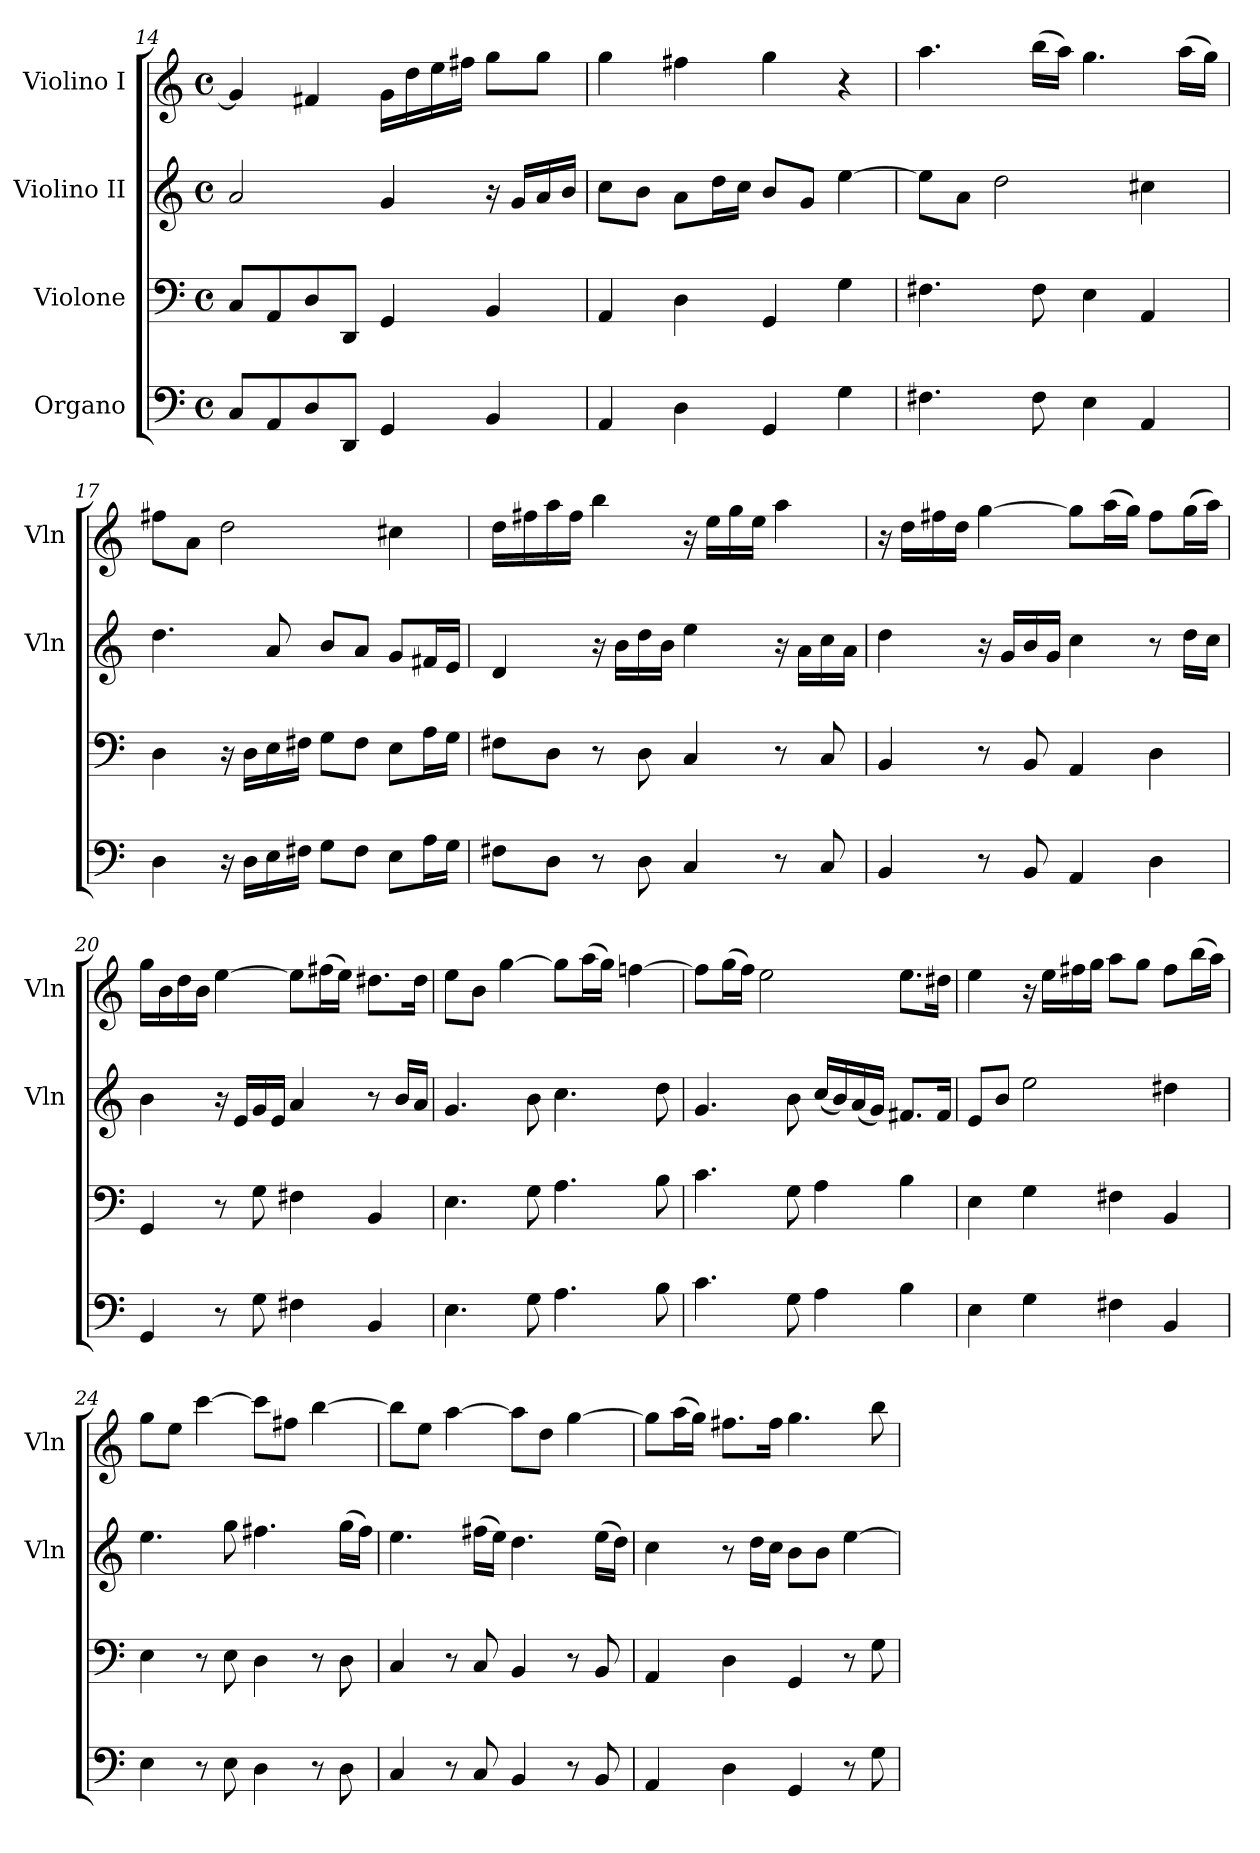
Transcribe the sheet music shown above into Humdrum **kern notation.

**kern	**kern	**kern	**kern
*part4	*part3	*part2	*part1
*staff4	*staff3	*staff2	*staff1
*I"Organo	*I"Violone	*I"Violino II	*I"Violino I
*	*	*I'Vln	*I'Vln
*clefF4	*clefF4	*clefG2	*clefG2
*k[]	*k[]	*k[]	*k[]
*M4/4	*M4/4	*M4/4	*M4/4
*met(c)	*met(c)	*met(c)	*met(c)
=14	=14	=14	=14
8CL	8CL	2a	4g]
8AA	8AA	.	.
8D	8D	.	4f#X
8DDJ	8DDJ	.	.
4GG	4GG	4g	16gLL
.	.	.	16dd
.	.	.	16ee
.	.	.	16ff#XJJ
4BB	4BB	16r	8ggL
.	.	16gLL	.
.	.	16a	8ggJ
.	.	16bJJ	.
=15	=15	=15	=15
4AA	4AA	8ccL	4gg
.	.	8bJ	.
4D	4D	8aL	4ff#X
.	.	16ddL	.
.	.	16ccJJ	.
4GG	4GG	8bL	4gg
.	.	8gJ	.
4G	4G	[4ee	4r
=16	=16	=16	=16
4.F#X	4.F#X	8eeL]	4.aa
.	.	8aJ	.
.	.	2dd	.
8F#	8F#	.	(16bbLL
.	.	.	16aaJJ)
4E	4E	.	4.gg
4AA	4AA	4cc#X	.
.	.	.	(16aaLL
.	.	.	16ggJJ)
=17	=17	=17	=17
4D	4D	4.dd	8ff#XL
.	.	.	8aJ
16r	16r	.	2dd
16DLL	16DLL	.	.
16E	16E	8a	.
16F#XJJ	16F#XJJ	.	.
8GL	8GL	8bL	.
8F#J	8F#J	8aJ	.
8EL	8EL	8gL	4cc#X
16AL	16AL	16f#XL	.
16GJJ	16GJJ	16eJJ	.
=18	=18	=18	=18
8F#XL	8F#XL	4d	16ddLL
.	.	.	16ff#X
8DJ	8DJ	.	16aa
.	.	.	16ff#JJ
8r	8r	16r	4bb
.	.	16bLL	.
8D	8D	16dd	.
.	.	16bJJ	.
4C	4C	4ee	16r
.	.	.	16eeLL
.	.	.	16gg
.	.	.	16eeJJ
8r	8r	16r	4aa
.	.	16aLL	.
8C	8C	16cc	.
.	.	16aJJ	.
=19	=19	=19	=19
4BB	4BB	4dd	16r
.	.	.	16ddLL
.	.	.	16ff#X
.	.	.	16ddJJ
8r	8r	16r	[4gg
.	.	16gLL	.
8BB	8BB	16b	.
.	.	16gJJ	.
4AA	4AA	4cc	8ggL]
.	.	.	(16aaL
.	.	.	16ggJJ)
4D	4D	8r	8ff#L
.	.	16ddLL	(16ggL
.	.	16ccJJ	16aaJJ)
=20	=20	=20	=20
4GG	4GG	4b	16ggLL
.	.	.	16b
.	.	.	16dd
.	.	.	16bJJ
8r	8r	16r	[4ee
.	.	16eLL	.
8G	8G	16g	.
.	.	16eJJ	.
4F#X	4F#X	4a	8eeL]
.	.	.	(16ff#XL
.	.	.	16eeJJ)
4BB	4BB	8r	8.dd#XL
.	.	16bLL	.
.	.	16aJJ	16dd#Jk
=21	=21	=21	=21
4.E	4.E	4.g	8eeL
.	.	.	8bJ
.	.	.	[4gg
8G	8G	8b	.
4.A	4.A	4.cc	8ggL]
.	.	.	(16aaL
.	.	.	16ggJJ)
.	.	.	[4ffn
8B	8B	8dd	.
=22	=22	=22	=22
4.c	4.c	4.g	8ffL]
.	.	.	(16ggL
.	.	.	16ffJJ)
.	.	.	2ee
8G	8G	8b	.
4A	4A	(16ccLL	.
.	.	16b)	.
.	.	(16a	.
.	.	16gJJ)	.
4B	4B	8.f#XL	8.eeL
.	.	16f#Jk	16dd#XJk
=23	=23	=23	=23
4E	4E	8eL	4ee
.	.	8bJ	.
4G	4G	2ee	16r
.	.	.	16eeLL
.	.	.	16ff#X
.	.	.	16ggJJ
4F#X	4F#X	.	8aaL
.	.	.	8ggJ
4BB	4BB	4dd#X	8ff#L
.	.	.	(16bbL
.	.	.	16aaJJ)
=24	=24	=24	=24
4E	4E	4.ee	8ggL
.	.	.	8eeJ
8r	8r	.	[4ccc
8E	8E	8gg	.
4D	4D	4.ff#X	8cccL]
.	.	.	8ff#XJ
8r	8r	.	[4bb
8D	8D	(16ggLL	.
.	.	16ff#JJ)	.
=25	=25	=25	=25
4C	4C	4.ee	8bbL]
.	.	.	8eeJ
8r	8r	.	[4aa
8C	8C	(16ff#XLL	.
.	.	16eeJJ)	.
4BB	4BB	4.dd	8aaL]
.	.	.	8ddJ
8r	8r	.	[4gg
8BB	8BB	(16eeLL	.
.	.	16ddJJ)	.
=26	=26	=26	=26
4AA	4AA	4cc	8ggL]
.	.	.	(16aaL
.	.	.	16ggJJ)
4D	4D	8r	8.ff#XL
.	.	16ddLL	.
.	.	16ccJJ	16ff#Jk
4GG	4GG	8bL	4.gg
.	.	8bJ	.
8r	8r	[4ee	.
8G	8G	.	8bb
=	=	=	=
*-	*-	*-	*-
